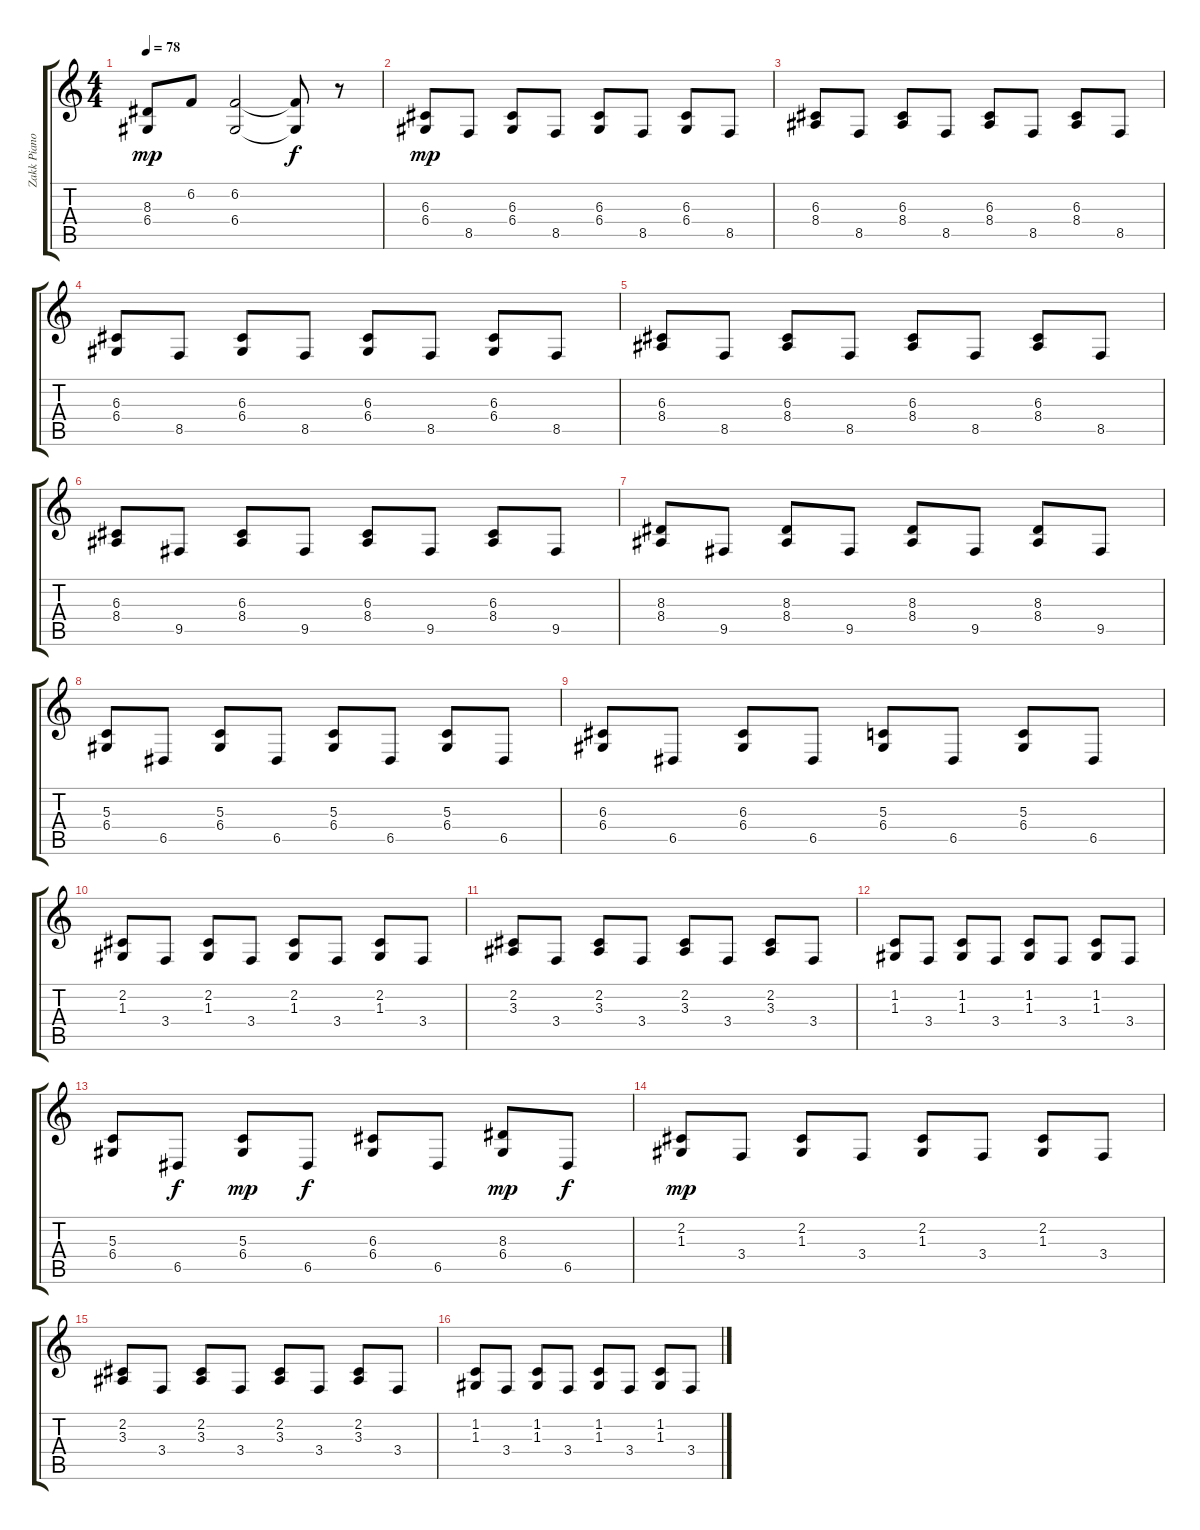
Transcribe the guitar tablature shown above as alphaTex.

\track ("Zakk Piano Or Acoustica Guitar" "Zakk Piano") {instrument acousticgrandpiano}
\staff {score tabs}
\tuning (E4 B3 G3 D3 A2 E2) {hide}
\ts (4 4)
\tempo 78
\clef g2
\ks c
(8.3 6.4).8{dy mp} 6.2.8 (6.2 6.4).2 (6.2{t} 6.4{t}).8{dy f} r.8 |
(6.3 6.4).8{dy mp} 8.5.8 (6.3 6.4).8 8.5.8 (6.3 6.4).8 8.5.8 (6.3 6.4).8 8.5.8 |
(6.3 8.4).8 8.5.8 (6.3 8.4).8 8.5.8 (6.3 8.4).8 8.5.8 (6.3 8.4).8 8.5.8 |
(6.3 6.4).8 8.5.8 (6.3 6.4).8 8.5.8 (6.3 6.4).8 8.5.8 (6.3 6.4).8 8.5.8 |
(6.3 8.4).8 8.5.8 (6.3 8.4).8 8.5.8 (6.3 8.4).8 8.5.8 (6.3 8.4).8 8.5.8 |
(6.3 8.4).8 9.5.8 (6.3 8.4).8 9.5.8 (6.3 8.4).8 9.5.8 (6.3 8.4).8 9.5.8 |
(8.3 8.4).8 9.5.8 (8.3 8.4).8 9.5.8 (8.3 8.4).8 9.5.8 (8.3 8.4).8 9.5.8 |
(5.3 6.4).8 6.5.8 (5.3 6.4).8 6.5.8 (5.3 6.4).8 6.5.8 (5.3 6.4).8 6.5.8 |
(6.3 6.4).8 6.5.8 (6.3 6.4).8 6.5.8 (5.3 6.4).8 6.5.8 (5.3 6.4).8 6.5.8 |
(2.2 1.3).8 3.4.8 (2.2 1.3).8 3.4.8 (2.2 1.3).8 3.4.8 (2.2 1.3).8 3.4.8 |
(2.2 3.3).8 3.4.8 (2.2 3.3).8 3.4.8 (2.2 3.3).8 3.4.8 (2.2 3.3).8 3.4.8 |
(1.2 1.3).8 3.4.8 (1.2 1.3).8 3.4.8 (1.2 1.3).8 3.4.8 (1.2 1.3).8 3.4.8 |
(5.3 6.4).8 6.5.8{dy f} (5.3 6.4).8{dy mp} 6.5.8{dy f} (6.3 6.4).8 6.5.8 (8.3 6.4).8{dy mp} 6.5.8{dy f} |
(2.2 1.3).8{dy mp} 3.4.8 (2.2 1.3).8 3.4.8 (2.2 1.3).8 3.4.8 (2.2 1.3).8 3.4.8 |
(2.2 3.3).8 3.4.8 (2.2 3.3).8 3.4.8 (2.2 3.3).8 3.4.8 (2.2 3.3).8 3.4.8 |
(1.2 1.3).8 3.4.8 (1.2 1.3).8 3.4.8 (1.2 1.3).8 3.4.8 (1.2 1.3).8 3.4.8
